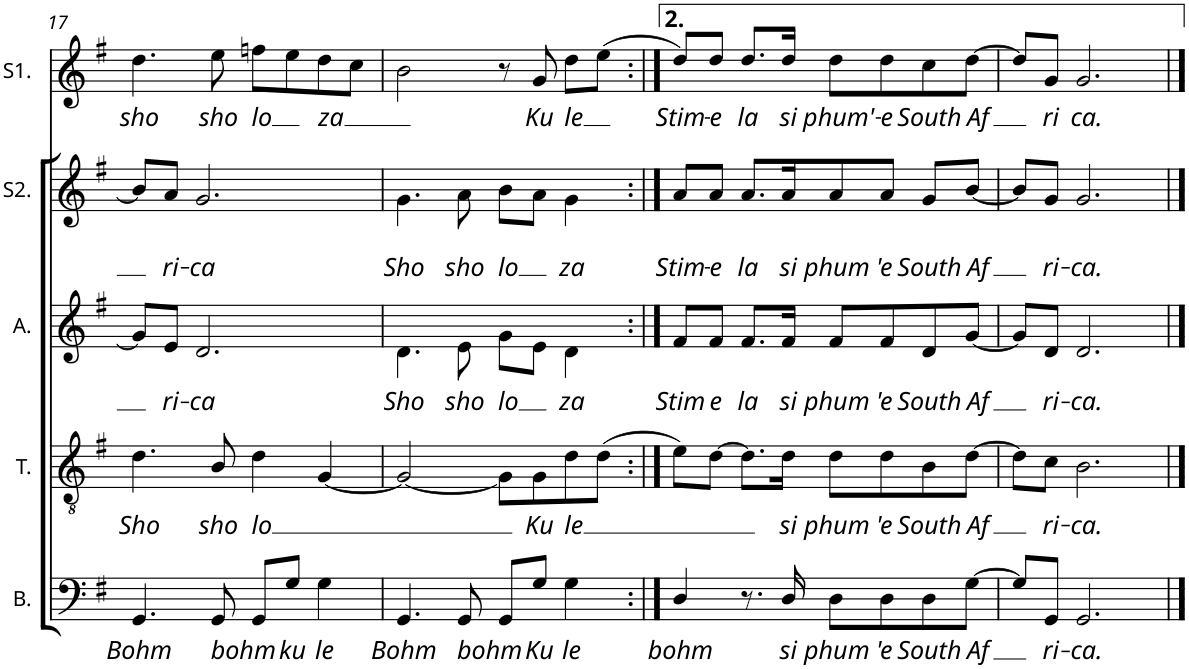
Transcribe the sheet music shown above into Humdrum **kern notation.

**kern	**text	**kern	**text	**kern	**text	**kern	**text	**text	**kern	**text
*part5	*part5	*part4	*part4	*part3	*part3	*part2	*part2	*part2	*part1	*part1
*staff5	*staff5	*staff4	*staff4	*staff3	*staff3	*staff2	*staff2	*staff2	*staff1	*staff1
*I"Baß	*	*I"Tenor	*	*I"Alt	*	*I"Soprane 2	*	*	*I"Soprano 1	*
*I'B.	*	*I'T.	*	*I'A.	*	*I'S2.	*	*	*I'S1.	*
!!LO:PB:g=z
*clefF4	*	*clefGv2	*	*clefG2	*	*clefG2	*	*	*clefG2	*
*k[f#]	*	*k[f#]	*	*k[f#]	*	*k[f#]	*	*	*k[f#]	*
*M4/4	*	*M4/4	*	*M4/4	*	*M4/4	*	*	*M4/4	*
*met(c)	*	*met(c)	*	*met(c)	*	*met(c)	*	*	*met(c)	*
=17	=17	=17	=17	=17	=17	=17	=17	=17	=17	=17
!	!LO:LY:b	!	!LO:LY:b	!	!	!	!	!	!	!LO:LY:b
4.GG/	Bohm	4.d\	Sho	8g/L]	.	8b/L]	.	.	4.dd\	sho
!	!	!	!	!	!LO:LY:b	!	!	!LO:LY:b	!	!
.	.	.	.	8e/J	ri-	8a/J	.	ri-	.	.
!	!	!	!	!	!LO:LY:b	!	!	!LO:LY:b	!	!
.	.	.	.	2.d/	-ca	2.g/	.	-ca	.	.
!	!LO:LY:b	!	!LO:LY:b	!	!	!	!	!	!	!LO:LY:b
8GG/	bohm	8B/	sho	.	.	.	.	.	8ee\	sho
!	!	!	!LO:LY:b	!	!	!	!	!	!	!LO:LY:b
8GG/L	.	4d\	lo	.	.	.	.	.	8ffn\L	lo
!	!LO:LY:b	!	!	!	!	!	!	!	!	!
8G/J	ku	.	.	.	.	.	.	.	8ee\	.
!	!LO:LY:b	!	!	!	!	!	!	!	!	!LO:LY:b
4G\	le	[4G/	.	.	.	.	.	.	8dd\	za
.	.	.	.	.	.	.	.	.	8cc\J	.
=18	=18	=18	=18	=18	=18	=18	=18	=18	=18	=18
!	!LO:LY:b	!	!	!	!LO:LY:b	!	!	!LO:LY:b	!	!
4.GG/	Bohm	2G/_	.	4.d\	Sho	4.g\	.	Sho	2b\	.
!	!LO:LY:b	!	!	!	!LO:LY:b	!	!	!LO:LY:b	!	!
8GG/	bohm	.	.	8e\	sho	8a\	.	sho	.	.
!	!	!	!	!	!LO:LY:b	!	!	!LO:LY:b	!	!
8GG/L	.	8G\L]	.	8g\L	lo	8b\L	.	lo	8r	.
!	!LO:LY:b	!	!LO:LY:b	!	!	!	!	!	!	!LO:LY:b
8G/J	Ku	8G\	Ku	8e\J	.	8a\J	.	.	8g/	Ku
!	!LO:LY:b	!	!LO:LY:b	!	!LO:LY:b	!	!	!LO:LY:b	!	!LO:LY:b
4G\	le	8d\	le	4d\	za	4g\	.	za	8dd\L	le
.	.	(8d\J	.	.	.	.	.	.	(8ee\J	.
=19:|!	=19:|!	=19:|!	=19:|!	=19:|!	=19:|!	=19:|!	=19:|!	=19:|!	=19:|!	=19:|!
!	!LO:LY:b	!	!	!	!LO:LY:b	!	!	!LO:LY:b	!	!LO:LY:b
4D/	bohm	8e\L)	.	8f#/L	Stim	8a/L	.	Stim-	8dd/L)	Stim-
!	!	!	!	!	!LO:LY:b	!	!	!LO:LY:b	!	!LO:LY:b
.	.	[8d\J	.	8f#/J	e	8a/J	.	-e	8dd/J	-e
!	!	!	!	!	!LO:LY:b	!	!	!LO:LY:b	!	!LO:LY:b
8.r	.	8.d\L]	.	8.f#/L	la	8.a/L	.	la	8.dd/L	la
!	!LO:LY:b	!	!LO:LY:b	!	!LO:LY:b	!	!	!LO:LY:b	!	!LO:LY:b
16D/	si	16d\Jk	si	16f#/Jk	si	16a/K	.	si	16dd/Jk	si
!	!LO:LY:b	!	!LO:LY:b	!	!LO:LY:b	!	!	!LO:LY:b	!	!LO:LY:b
8D\L	phum	8d\L	phum	8f#/L	phum	8a/	.	phum	8dd\L	phum'-
!	!LO:LY:b	!	!LO:LY:b	!	!LO:LY:b	!	!	!LO:LY:b	!	!LO:LY:b
8D\	'e	8d\	'e	8f#/	'e	8a/J	.	'e	8dd\	-e
!	!LO:LY:b	!	!LO:LY:b	!	!LO:LY:b	!	!	!LO:LY:b	!	!LO:LY:b
8D\	South	8B\	South	8d/	South	8g/L	.	South	8cc\	South
!	!LO:LY:b	!	!LO:LY:b	!	!LO:LY:b	!	!	!LO:LY:b	!	!LO:LY:b
[8G\J	Af	[8d\J	Af	[8g/J	Af	[8b/J	.	Af	[8dd\J	-Af
=20	=20	=20	=20	=20	=20	=20	=20	=20	=20	=20
8G/L]	.	8d\L]	.	8g/L]	.	8b/L]	.	.	8dd/L]	.
!	!LO:LY:b	!	!LO:LY:b	!	!LO:LY:b	!	!	!LO:LY:b	!	!LO:LY:b
8GG/J	ri-	8c\J	ri-	8d/J	ri-	8g/J	.	ri-	8g/J	ri
!	!LO:LY:b	!	!LO:LY:b	!	!LO:LY:b	!	!	!LO:LY:b	!	!LO:LY:b
2.GG/	-ca.	2.B\	-ca.	2.d/	-ca.	2.g/	.	-ca.	2.g/	ca.
==	==	==	==	==	==	==	==	==	==	==
*-	*-	*-	*-	*-	*-	*-	*-	*-	*-	*-
